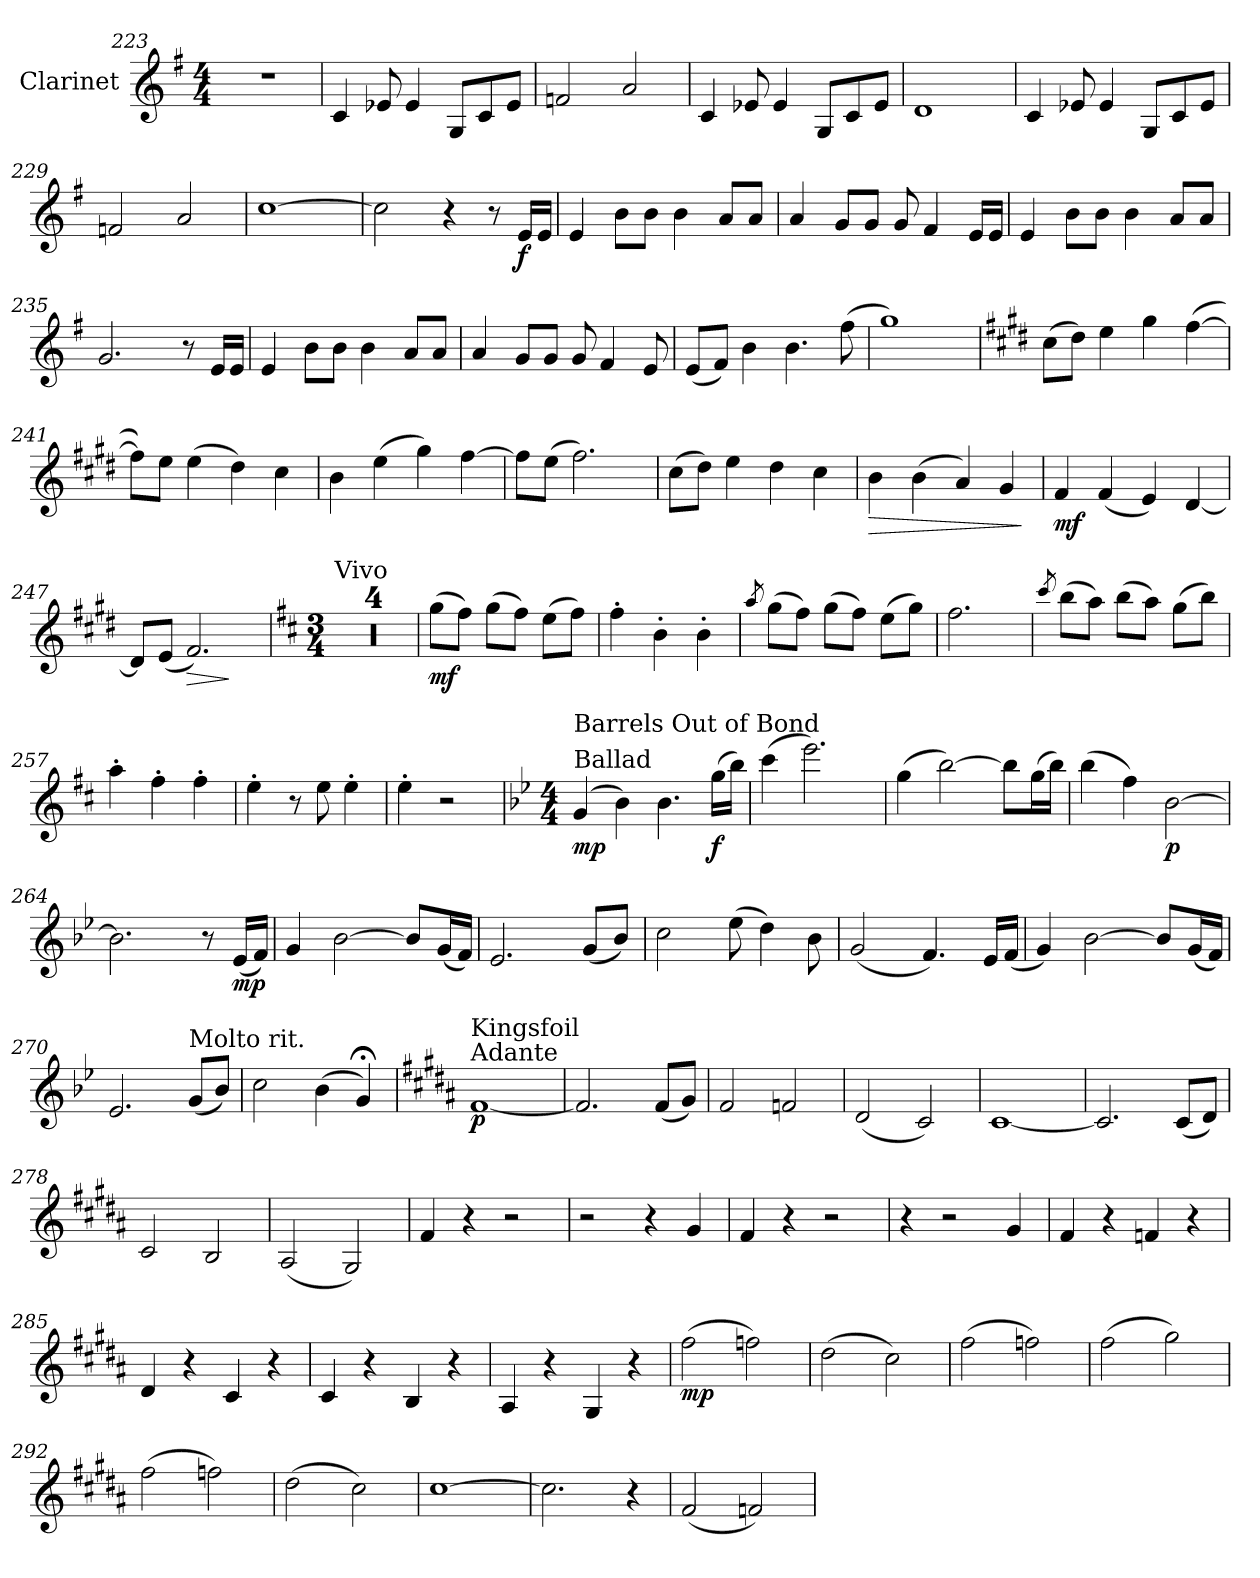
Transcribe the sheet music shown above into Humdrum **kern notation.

**kern	**dynam
*part1	*part1
*staff1	*staff1
*I"Clarinet	*
*I'Cl	*
*clefG2	*
*ITrd1c2	*
*k[b-]	*
*F:	*
*M4/4	*
=223	=223
1r	.
=224	=224
4B-/	.
8d-X/	.
4d-/	.
8F/L	.
8B-/	.
8d-/J	.
=225	=225
2e-X/	.
2g/	.
=226	=226
4B-/	.
8d-X/	.
4d-/	.
8F/L	.
8B-/	.
8d-/J	.
!!LO:PB:g=z
=227	=227
1c	.
=228	=228
4B-/	.
8d-X/	.
4d-/	.
8F/L	.
8B-/	.
8d-/J	.
=229	=229
2e-X/	.
2g/	.
=230	=230
[1b-	.
=231	=231
2b-\]	.
4r	.
8r	.
!	!LO:DY:b
16d/LL	f
16d/JJ	.
=232	=232
4d/	.
8a\L	.
8a\J	.
4a\	.
8g/L	.
8g/J	.
=233	=233
4g/	.
8f/L	.
8f/J	.
8f/	.
4e/	.
16d/LL	.
16d/JJ	.
=234	=234
4d/	.
8a\L	.
8a\J	.
4a\	.
8g/L	.
8g/J	.
=235	=235
2.f/	.
8r	.
16d/LL	.
16d/JJ	.
!!LO:LB:g=z
=236	=236
4d/	.
8a\L	.
8a\J	.
4a\	.
8g/L	.
8g/J	.
=237	=237
4g/	.
8f/L	.
8f/J	.
8f/	.
4e/	.
8d/	.
=238	=238
(8d/L	.
8e/J)	.
4a\	.
4.a\	.
(8ee\	.
=239	=239
1ff)	.
=240	=240
*k[f#c#]	*
*D:	*
(8b\L	.
8cc#\J)	.
4dd\	.
4ff#\	.
([4ee\	.
=241	=241
8ee\L])	.
8dd\J	.
(4dd\	.
4cc#\)	.
4b\	.
=242	=242
4a\	.
(4dd\	.
4ff#\)	.
[4ee\	.
=243	=243
8ee\L]	.
(8dd\J	.
2.ee\)	.
!!LO:LB:g=z
=244	=244
(8b\L	.
8cc#\J)	.
4dd\	.
4cc#\	.
4b\	.
=245	=245
!	!LO:HP:b
4a\	>
(4a\	.
4g/)	.
4f#/	.
.	]
=246	=246
!	!LO:DY:b
4e/	mf
(4e/	.
4d/)	.
[4c#/	.
=247	=247
8c#/L]	.
(8d/J	.
!	!LO:HP:b
2.e/)	>
.	]
=248	=248
*k[]	*
*C:	*
*M3/4	*
!LO:TX:a:t=Vivo	!
2.r	.
=249	=249
2.r	.
=250	=250
2.r	.
=251	=251
2.r	.
=252	=252
!	!LO:DY:b
(8ff\L	mf
8ee\J)	.
(8ff\L	.
8ee\J)	.
(8dd\L	.
8ee\J)	.
=253	=253
4ee'\	.
4a'\	.
4a'\	.
=254	=254
8qgg/	.
(8ff\L	.
8ee\J)	.
(8ff\L	.
8ee\J)	.
(8dd\L	.
8ff\J)	.
!!LO:LB:g=z
=255	=255
2.ee\	.
=256	=256
8qbb/	.
(8aa\L	.
8gg\J)	.
(8aa\L	.
8gg\J)	.
(8ff\L	.
8aa\J)	.
=257	=257
4gg'\	.
4ee'\	.
4ee'\	.
=258	=258
4dd'\	.
8r	.
8dd\	.
4dd'\	.
=259	=259
4dd'\	.
2r	.
=260	=260
*k[b-e-a-d-]	*
*A-:	*
*M4/4	*
!LO:TX:a:t=Barrels Out of  Bond	!
!LO:TX:a:t=Ballad	!
!	!LO:DY:b
(4f/	mp
4a-\)	.
4.a-\	.
!	!LO:DY:b
(16ff\LL	f
16aa-\JJ)	.
=261	=261
(4bb-\	.
2.ddd-\)	.
=262	=262
(4ff\	.
[2aa-\)	.
8aa-\L]	.
(16ff\L	.
16aa-\JJ)	.
=263	=263
(4aa-\	.
4ee-\)	.
!	!LO:DY:b
[2a-\	p
!!LO:LB:g=z
=264	=264
2.a-\]	.
8r	.
!	!LO:DY:b
(16d-/LL	mp
16e-/JJ)	.
=265	=265
4f/	.
[2a-\	.
8a-/L]	.
(16f/L	.
16e-/JJ)	.
=266	=266
2.d-/	.
(8f/L	.
8a-/J)	.
=267	=267
2b-\	.
(8dd-\	.
4cc\)	.
8a-\	.
=268	=268
(2f/	.
4.e-/)	.
16d-/LL	.
(16e-/JJ	.
=269	=269
4f/)	.
[2a-\	.
8a-/L]	.
(16f/L	.
16e-/JJ)	.
=270	=270
2.d-/	.
!LO:TX:a:t=Molto rit.	!
(8f/L	.
8a-/J)	.
=271	=271
2b-\	.
(4a-\	.
4f;</)	.
=272	=272
*k[f#c#g#]	*
*A:	*
!LO:TX:a:t=Adante	!
!LO:TX:a:t=Kingsfoil	!
!	!LO:DY:b
[1e	p
!!LO:LB:g=z
=273	=273
2.e/]	.
(8e/L	.
8f#/J)	.
=274	=274
2e/	.
2e-X/	.
=275	=275
(2c#/	.
2B/)	.
=276	=276
[1B	.
=277	=277
2.B/]	.
(8B/L	.
8c#/J)	.
=278	=278
2B/	.
2A/	.
=279	=279
(2G#/	.
2F#/)	.
=280	=280
4e/	.
4r	.
2r	.
=281	=281
2r	.
4r	.
4f#/	.
=282	=282
4e/	.
4r	.
2r	.
=283	=283
4r	.
2r	.
4f#/	.
=284	=284
4e/	.
4r	.
4e-X/	.
4r	.
!!LO:LB:g=z
=285	=285
4c#/	.
4r	.
4B/	.
4r	.
=286	=286
4B/	.
4r	.
4A/	.
4r	.
=287	=287
4G#/	.
4r	.
4F#/	.
4r	.
=288	=288
!	!LO:DY:b
(2ee\	mp
2ee-X\)	.
=289	=289
(2cc#\	.
2b\)	.
=290	=290
(2ee\	.
2ee-X\)	.
=291	=291
(2ee\	.
2ff#\)	.
=292	=292
(2ee\	.
2ee-X\)	.
=293	=293
(2cc#\	.
2b\)	.
=294	=294
[1b	.
=295	=295
2.b\]	.
4r	.
=296	=296
(2e/	.
2e-X/)	.
=	=
*-	*-
